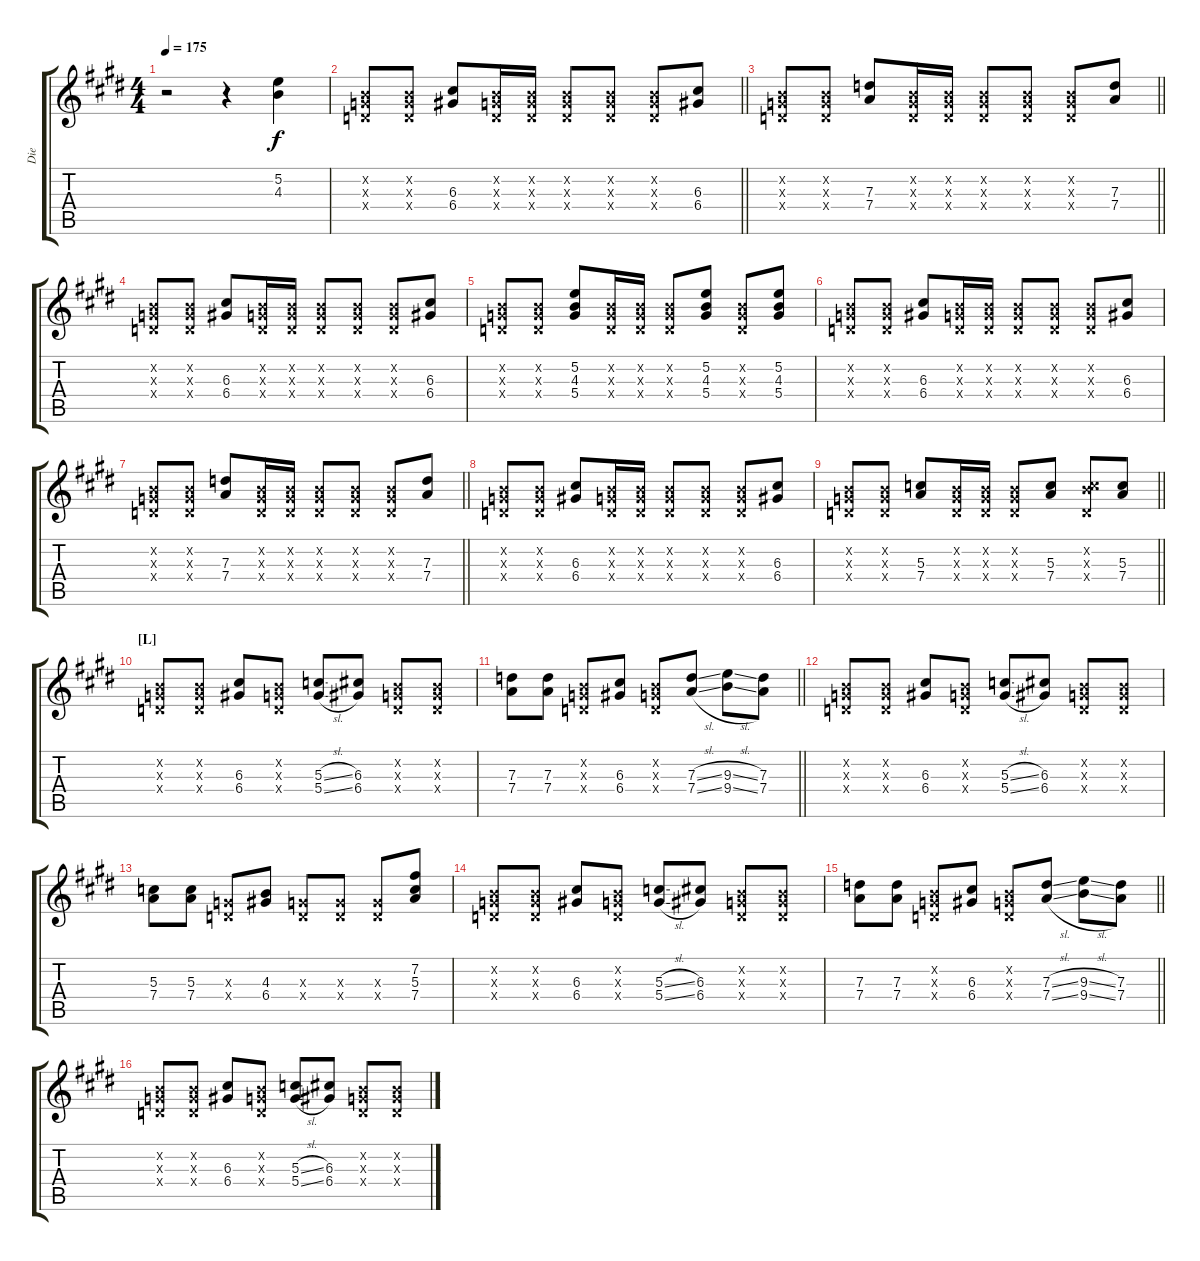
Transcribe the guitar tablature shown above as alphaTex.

\track ("Die" "Die") {instrument distortionguitar}
\staff {score tabs}
\tuning (E4 B3 G3 D3 A2 E2) {hide}
\ts (4 4)
\tempo 175
\clef g2
\ks c#minor
r.2{dy f} r.4 (5.2 4.3).4 |
\barLineRight lightlight
(0.2{x} 0.3{x} 0.4{x}).8 (0.2{x} 0.3{x} 0.4{x}).8 (6.3 6.4).8 (0.2{x} 0.3{x} 0.4{x}).16 (0.2{x} 0.3{x} 0.4{x}).16 (0.2{x} 0.3{x} 0.4{x}).8 (0.2{x} 0.3{x} 0.4{x}).8 (0.2{x} 0.3{x} 0.4{x}).8 (6.3 6.4).8 |
\barLineRight lightlight
(0.2{x} 0.3{x} 0.4{x}).8 (0.2{x} 0.3{x} 0.4{x}).8 (7.3 7.4).8 (0.2{x} 0.3{x} 0.4{x}).16 (0.2{x} 0.3{x} 0.4{x}).16 (0.2{x} 0.3{x} 0.4{x}).8 (0.2{x} 0.3{x} 0.4{x}).8 (0.2{x} 0.3{x} 0.4{x}).8 (7.3 7.4).8 |
(0.2{x} 0.3{x} 0.4{x}).8 (0.2{x} 0.3{x} 0.4{x}).8 (6.3 6.4).8 (0.2{x} 0.3{x} 0.4{x}).16 (0.2{x} 0.3{x} 0.4{x}).16 (0.2{x} 0.3{x} 0.4{x}).8 (0.2{x} 0.3{x} 0.4{x}).8 (0.2{x} 0.3{x} 0.4{x}).8 (6.3 6.4).8 |
(0.2{x} 0.3{x} 0.4{x}).8 (0.2{x} 0.3{x} 0.4{x}).8 (5.2 4.3 5.4).8 (0.2{x} 0.3{x} 0.4{x}).16 (0.2{x} 0.3{x} 0.4{x}).16 (0.2{x} 0.3{x} 0.4{x}).8 (5.2 4.3 5.4).8 (0.2{x} 0.3{x} 0.4{x}).8 (5.2 4.3 5.4).8 |
(0.2{x} 0.3{x} 0.4{x}).8 (0.2{x} 0.3{x} 0.4{x}).8 (6.3 6.4).8 (0.2{x} 0.3{x} 0.4{x}).16 (0.2{x} 0.3{x} 0.4{x}).16 (0.2{x} 0.3{x} 0.4{x}).8 (0.2{x} 0.3{x} 0.4{x}).8 (0.2{x} 0.3{x} 0.4{x}).8 (6.3 6.4).8 |
\barLineRight lightlight
(0.2{x} 0.3{x} 0.4{x}).8 (0.2{x} 0.3{x} 0.4{x}).8 (7.3 7.4).8 (0.2{x} 0.3{x} 0.4{x}).16 (0.2{x} 0.3{x} 0.4{x}).16 (0.2{x} 0.3{x} 0.4{x}).8 (0.2{x} 0.3{x} 0.4{x}).8 (0.2{x} 0.3{x} 0.4{x}).8 (7.3 7.4).8 |
(0.2{x} 0.3{x} 0.4{x}).8 (0.2{x} 0.3{x} 0.4{x}).8 (6.3 6.4).8 (0.2{x} 0.3{x} 0.4{x}).16 (0.2{x} 0.3{x} 0.4{x}).16 (0.2{x} 0.3{x} 0.4{x}).8 (0.2{x} 0.3{x} 0.4{x}).8 (0.2{x} 0.3{x} 0.4{x}).8 (6.3 6.4).8 |
\barLineRight lightlight
(0.2{x} 0.3{x} 0.4{x}).8 (0.2{x} 0.3{x} 0.4{x}).8 (5.3 7.4).8 (0.2{x} 0.3{x} 0.4{x}).16 (0.2{x} 0.3{x} 0.4{x}).16 (0.2{x} 0.3{x} 0.4{x}).8 (5.3 7.4).8 (0.2{x} 5.3{x} 0.4{x}).8 (5.3 7.4).8 |
\section ("" "[L]")
(0.2{x} 0.3{x} 0.4{x}).8 (0.2{x} 0.3{x} 0.4{x}).8 (6.3 6.4).8 (0.2{x} 0.3{x} 0.4{x}).8 (5.3{sl} 5.4{sl}).8 (6.3 6.4).8 (0.2{x} 0.3{x} 0.4{x}).8 (0.2{x} 0.3{x} 0.4{x}).8 |
\barLineRight lightlight
(7.3 7.4).8 (7.3 7.4).8 (0.2{x} 0.3{x} 0.4{x}).8 (6.3 6.4).8 (0.2{x} 0.3{x} 0.4{x}).8 (7.3{sl} 7.4{sl}).8 (9.3{sl} 9.4{sl}).8 (7.3 7.4).8 |
(0.2{x} 0.3{x} 0.4{x}).8 (0.2{x} 0.3{x} 0.4{x}).8 (6.3 6.4).8 (0.2{x} 0.3{x} 0.4{x}).8 (5.3{sl} 5.4{sl}).8 (6.3 6.4).8 (0.2{x} 0.3{x} 0.4{x}).8 (0.2{x} 0.3{x} 0.4{x}).8 |
(5.3 7.4).8 (5.3 7.4).8 (0.3{x} 0.4{x}).8 (4.3 6.4).8 (0.3{x} 0.4{x}).8 (0.3{x} 0.4{x}).8 (0.3{x} 0.4{x}).8 (7.2 5.3 7.4).8 |
(0.2{x} 0.3{x} 0.4{x}).8 (0.2{x} 0.3{x} 0.4{x}).8 (6.3 6.4).8 (0.2{x} 0.3{x} 0.4{x}).8 (5.3{sl} 5.4{sl}).8 (6.3 6.4).8 (0.2{x} 0.3{x} 0.4{x}).8 (0.2{x} 0.3{x} 0.4{x}).8 |
\barLineRight lightlight
(7.3 7.4).8 (7.3 7.4).8 (0.2{x} 0.3{x} 0.4{x}).8 (6.3 6.4).8 (0.2{x} 0.3{x} 0.4{x}).8 (7.3{sl} 7.4{sl}).8 (9.3{sl} 9.4{sl}).8 (7.3 7.4).8 |
(0.2{x} 0.3{x} 0.4{x}).8 (0.2{x} 0.3{x} 0.4{x}).8 (6.3 6.4).8 (0.2{x} 0.3{x} 0.4{x}).8 (5.3{sl} 5.4{sl}).8 (6.3 6.4).8 (0.2{x} 0.3{x} 0.4{x}).8 (0.2{x} 0.3{x} 0.4{x}).8
